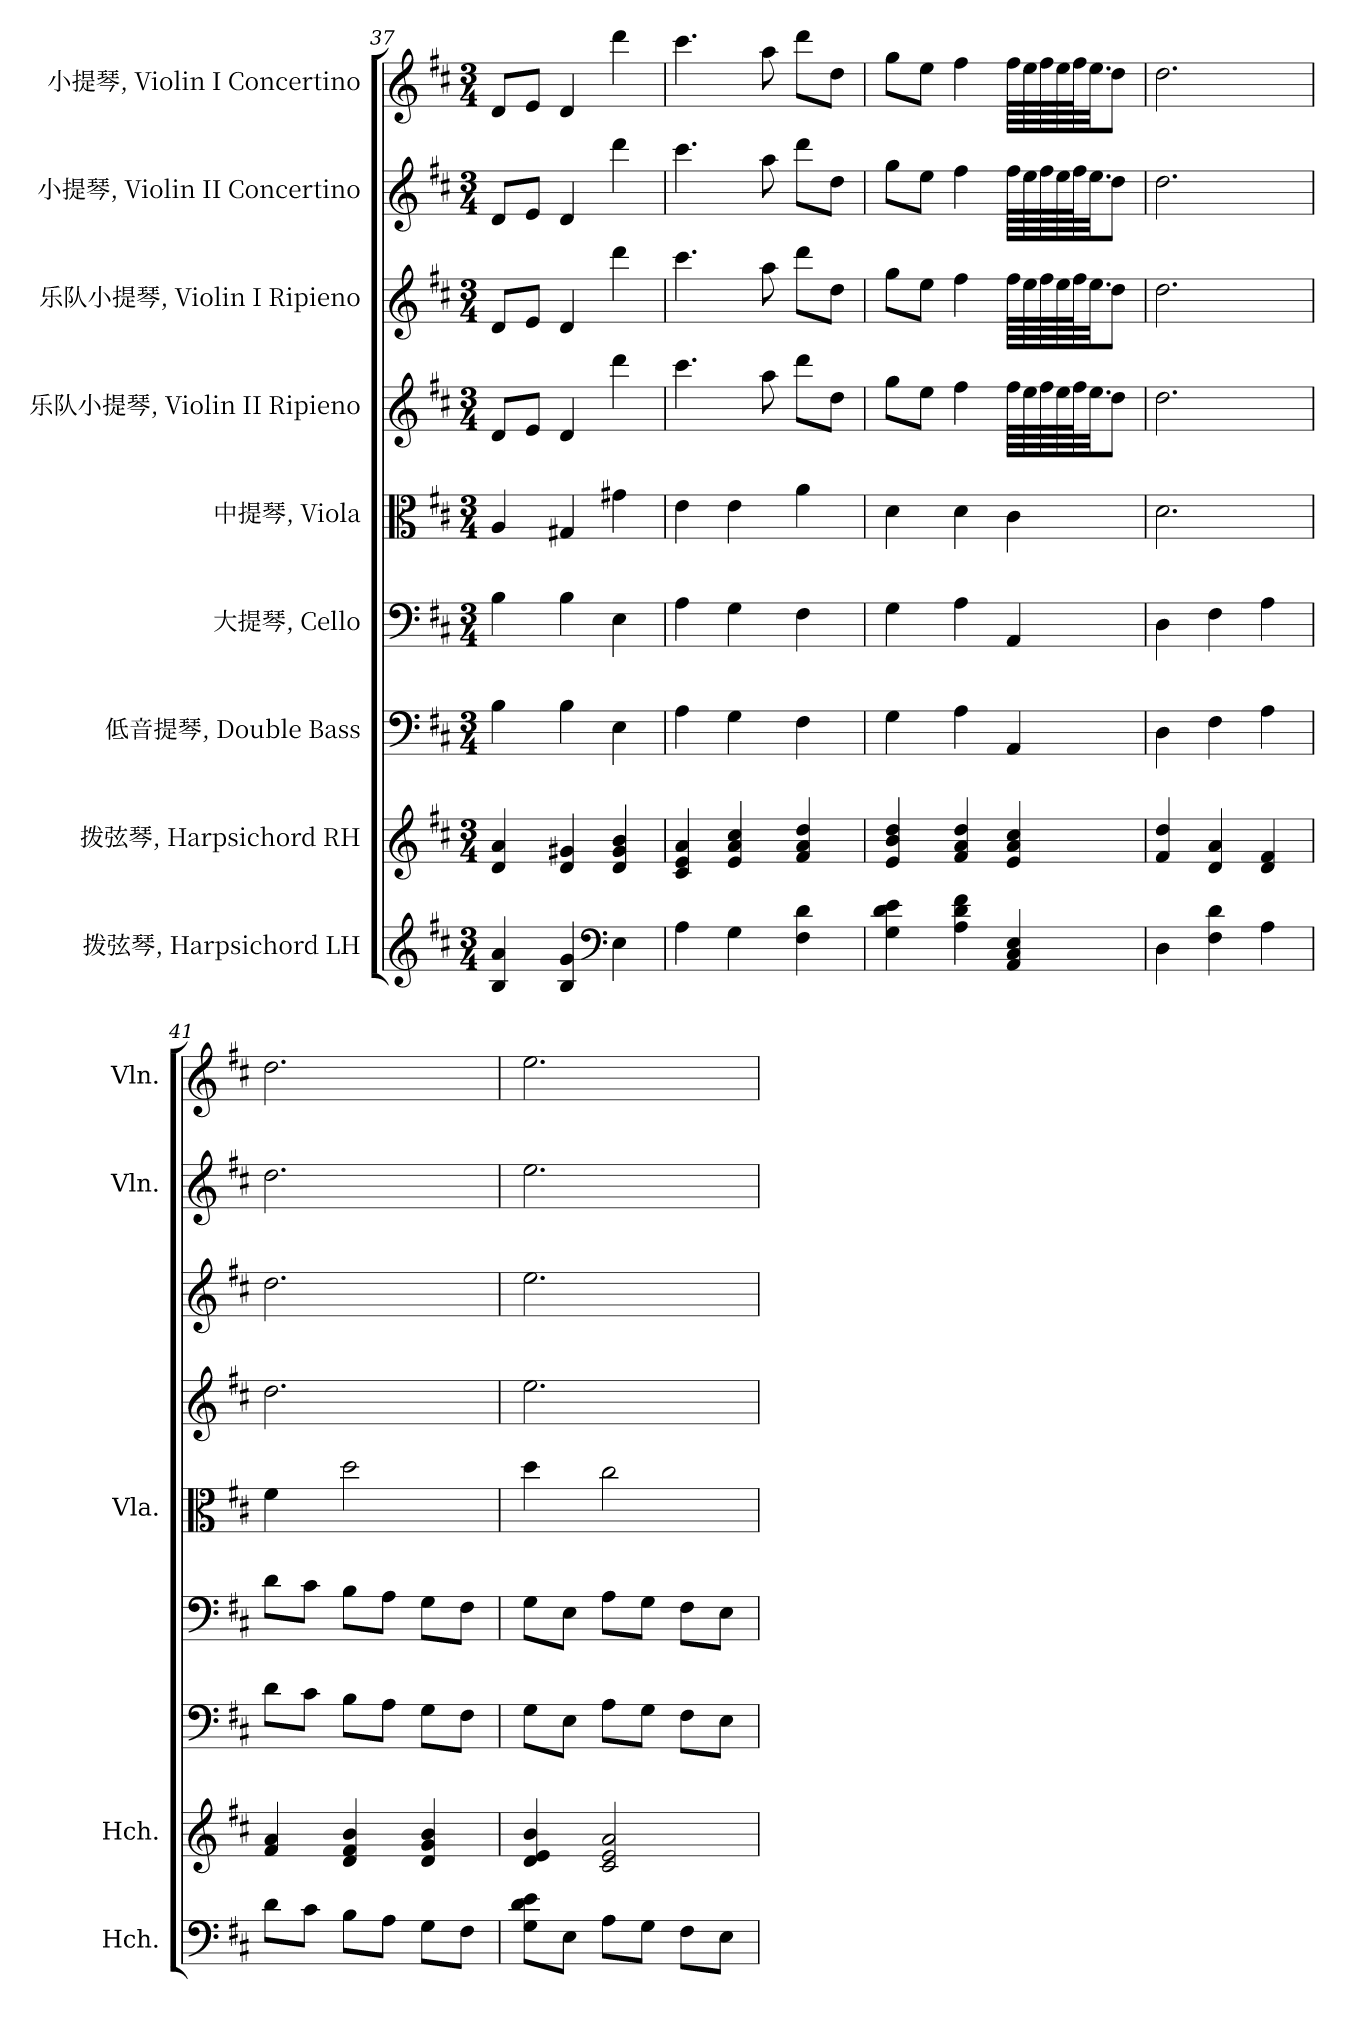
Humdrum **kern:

**kern	**kern	**kern	**kern	**kern	**kern	**kern	**kern	**kern
*part9	*part8	*part7	*part6	*part5	*part4	*part3	*part2	*part1
*staff9	*staff8	*staff7	*staff6	*staff5	*staff4	*staff3	*staff2	*staff1
*I"拨弦琴, Harpsichord LH	*I"拨弦琴, Harpsichord RH	*I"低音提琴, Double Bass	*I"大提琴, Cello	*I"中提琴, Viola	*I"乐队小提琴, Violin II Ripieno	*I"乐队小提琴, Violin I Ripieno	*I"小提琴, Violin II Concertino	*I"小提琴, Violin I Concertino
*I'Hch.	*I'Hch.	*	*	*I'Vla.	*	*	*I'Vln.	*I'Vln.
*clefG2	*clefG2	*clefF4	*clefF4	*clefC3	*clefG2	*clefG2	*clefG2	*clefG2
*	*	*ITrd7c12	*	*	*	*	*	*
*k[f#c#]	*k[f#c#]	*k[f#c#]	*k[f#c#]	*k[f#c#]	*k[f#c#]	*k[f#c#]	*k[f#c#]	*k[f#c#]
*M3/4	*M3/4	*M3/4	*M3/4	*M3/4	*M3/4	*M3/4	*M3/4	*M3/4
=37	=37	=37	=37	=37	=37	=37	=37	=37
4B/ 4a/	4d/ 4a/	4BB\	4B\	4A/	8d/L	8d/L	8d/L	8d/L
.	.	.	.	.	8e/J	8e/J	8e/J	8e/J
4B/ 4g/	4d/ 4g#X/	4BB\	4B\	4G#X/	4d/	4d/	4d/	4d/
*clefF4	*	*	*	*	*	*	*	*
4E\	4d/ 4g#/ 4b/	4EE\	4E\	4g#X\	4ddd\	4ddd\	4ddd\	4ddd\
=38	=38	=38	=38	=38	=38	=38	=38	=38
4A\	4c#/ 4e/ 4a/	4AA\	4A\	4e\	4.ccc#\	4.ccc#\	4.ccc#\	4.ccc#\
4G\	4e/ 4a/ 4cc#/	4GG\	4G\	4e\	.	.	.	.
.	.	.	.	.	8aa\	8aa\	8aa\	8aa\
4F#\ 4d\	4f#/ 4a/ 4dd/	4FF#\	4F#\	4a\	8ddd\L	8ddd\L	8ddd\L	8ddd\L
.	.	.	.	.	8dd\J	8dd\J	8dd\J	8dd\J
=39	=39	=39	=39	=39	=39	=39	=39	=39
4G\ 4d\ 4e\	4e/ 4b/ 4dd/	4GG\	4G\	4d\	8gg\L	8gg\L	8gg\L	8gg\L
.	.	.	.	.	8ee\J	8ee\J	8ee\J	8ee\J
4A\ 4d\ 4f#\	4f#/ 4a/ 4dd/	4AA\	4A\	4d\	4ff#\	4ff#\	4ff#\	4ff#\
4AA/ 4C#/ 4E/	4e/ 4a/ 4cc#/	4AAA/	4AA/	4c#\	64ff#\LLLL	64ff#\LLLL	64ff#\LLLL	64ff#\LLLL
.	.	.	.	.	64ee\	64ee\	64ee\	64ee\
.	.	.	.	.	64ff#\	64ff#\	64ff#\	64ff#\
.	.	.	.	.	64ee\	64ee\	64ee\	64ee\
.	.	.	.	.	64ff#\J	64ff#\J	64ff#\J	64ff#\J
.	.	.	.	.	32.ee\JJ	32.ee\JJ	32.ee\JJ	32.ee\JJ
.	.	.	.	.	8dd\J	8dd\J	8dd\J	8dd\J
=40	=40	=40	=40	=40	=40	=40	=40	=40
4D\	4f#/ 4dd/	4DD\	4D\	2.d\	2.dd\	2.dd\	2.dd\	2.dd\
4F#\ 4d\	4d/ 4a/	4FF#\	4F#\	.	.	.	.	.
4A\	4d/ 4f#/	4AA\	4A\	.	.	.	.	.
!!LO:PB:g=z
=41	=41	=41	=41	=41	=41	=41	=41	=41
8d\L	4f#/ 4a/	8D\L	8d\L	4f#\	2.dd\	2.dd\	2.dd\	2.dd\
8c#\J	.	8C#\J	8c#\J	.	.	.	.	.
8B\L	4d/ 4f#/ 4b/	8BB\L	8B\L	2dd\	.	.	.	.
8A\J	.	8AA\J	8A\J	.	.	.	.	.
8G\L	4d/ 4g/ 4b/	8GG\L	8G\L	.	.	.	.	.
8F#\J	.	8FF#\J	8F#\J	.	.	.	.	.
=42	=42	=42	=42	=42	=42	=42	=42	=42
8G\ 8d\ 8e\L	4d/ 4e/ 4b/	8GG\L	8G\L	4dd\	2.ee\	2.ee\	2.ee\	2.ee\
8E\J	.	8EE\J	8E\J	.	.	.	.	.
8A\L	2c#/ 2e/ 2a/	8AA\L	8A\L	2cc#\	.	.	.	.
8G\J	.	8GG\J	8G\J	.	.	.	.	.
8F#\L	.	8FF#\L	8F#\L	.	.	.	.	.
8E\J	.	8EE\J	8E\J	.	.	.	.	.
=	=	=	=	=	=	=	=	=
*-	*-	*-	*-	*-	*-	*-	*-	*-
